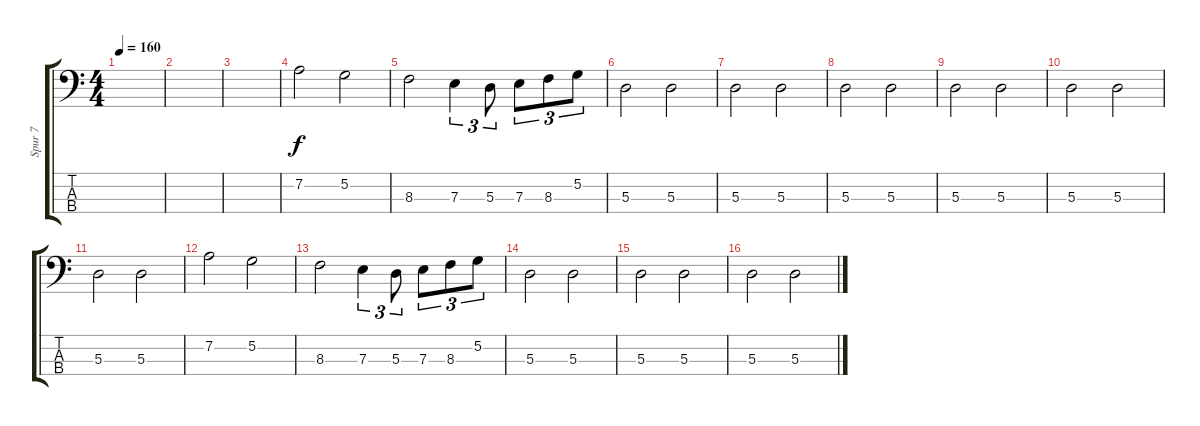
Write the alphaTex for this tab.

\track ("Spur 7" "Spur 7") {instrument electricbassfinger}
\staff {score tabs}
\tuning (G2 D2 A1 E1) {hide}
\ts (4 4)
\tempo 160
\clef f4
\ks c
|
|
|
7.2.2 5.2.2 |
8.3.2 7.3.4{tu (3 2)} 5.3.8{tu (3 2)} 7.3.8{tu (3 2)} 8.3.8{tu (3 2)} 5.2.8{tu (3 2)} |
5.3.2 5.3.2 |
5.3.2 5.3.2 |
5.3.2 5.3.2 |
5.3.2 5.3.2 |
5.3.2 5.3.2 |
5.3.2 5.3.2 |
7.2.2 5.2.2 |
8.3.2 7.3.4{tu (3 2)} 5.3.8{tu (3 2)} 7.3.8{tu (3 2)} 8.3.8{tu (3 2)} 5.2.8{tu (3 2)} |
5.3.2 5.3.2 |
5.3.2 5.3.2 |
5.3.2 5.3.2
